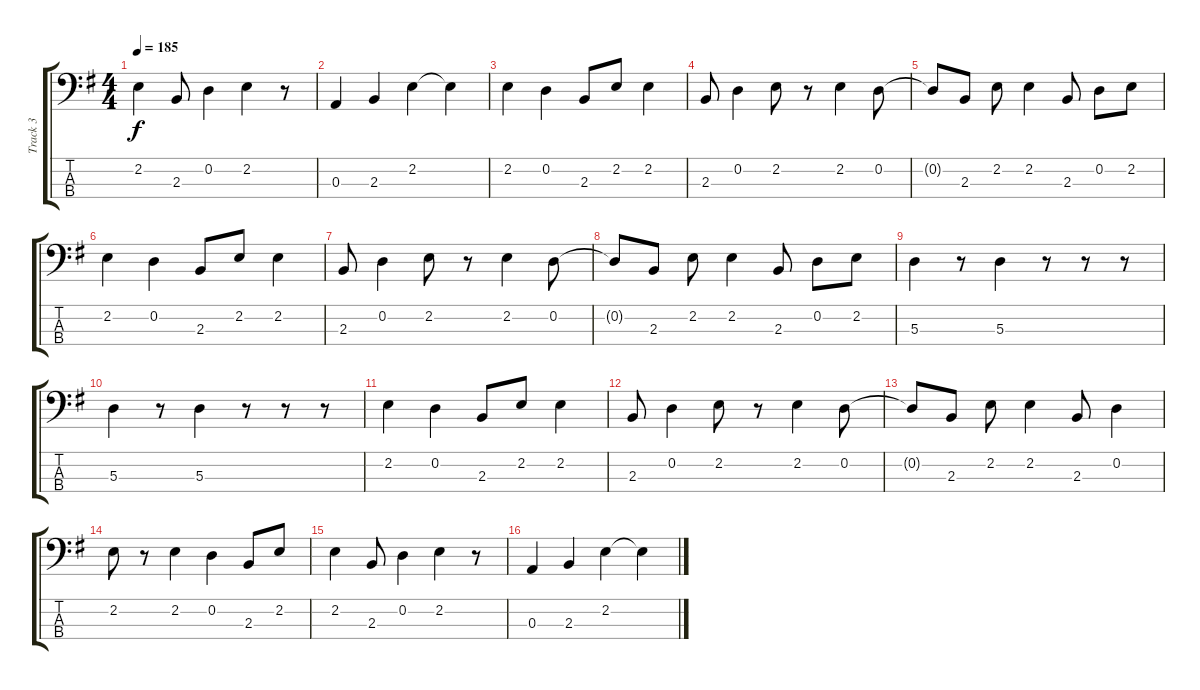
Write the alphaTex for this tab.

\track ("Track 3" "Track 3") {instrument electricbassfinger}
\staff {score tabs}
\tuning (G2 D2 A1 E1) {hide}
\ts (4 4)
\tempo 185
\clef f4
\ks g
2.2.4{dy f} 2.3.8 0.2.4 2.2.4 r.8 |
0.3.4 2.3.4 2.2.4 2.2{t}.4 |
2.2.4 0.2.4 2.3.8 2.2.8 2.2.4 |
2.3.8 0.2.4 2.2.8 r.8 2.2.4 0.2.8 |
0.2{t}.8 2.3.8 2.2.8 2.2.4 2.3.8 0.2.8 2.2.8 |
2.2.4 0.2.4 2.3.8 2.2.8 2.2.4 |
2.3.8 0.2.4 2.2.8 r.8 2.2.4 0.2.8 |
0.2{t}.8 2.3.8 2.2.8 2.2.4 2.3.8 0.2.8 2.2.8 |
5.3.4 r.8 5.3.4 r.8 r.8 r.8 |
5.3.4 r.8 5.3.4 r.8 r.8 r.8 |
2.2.4 0.2.4 2.3.8 2.2.8 2.2.4 |
2.3.8 0.2.4 2.2.8 r.8 2.2.4 0.2.8 |
0.2{t}.8 2.3.8 2.2.8 2.2.4 2.3.8 0.2.4 |
2.2.8 r.8 2.2.4 0.2.4 2.3.8 2.2.8 |
2.2.4 2.3.8 0.2.4 2.2.4 r.8 |
0.3.4 2.3.4 2.2.4 2.2{t}.4
